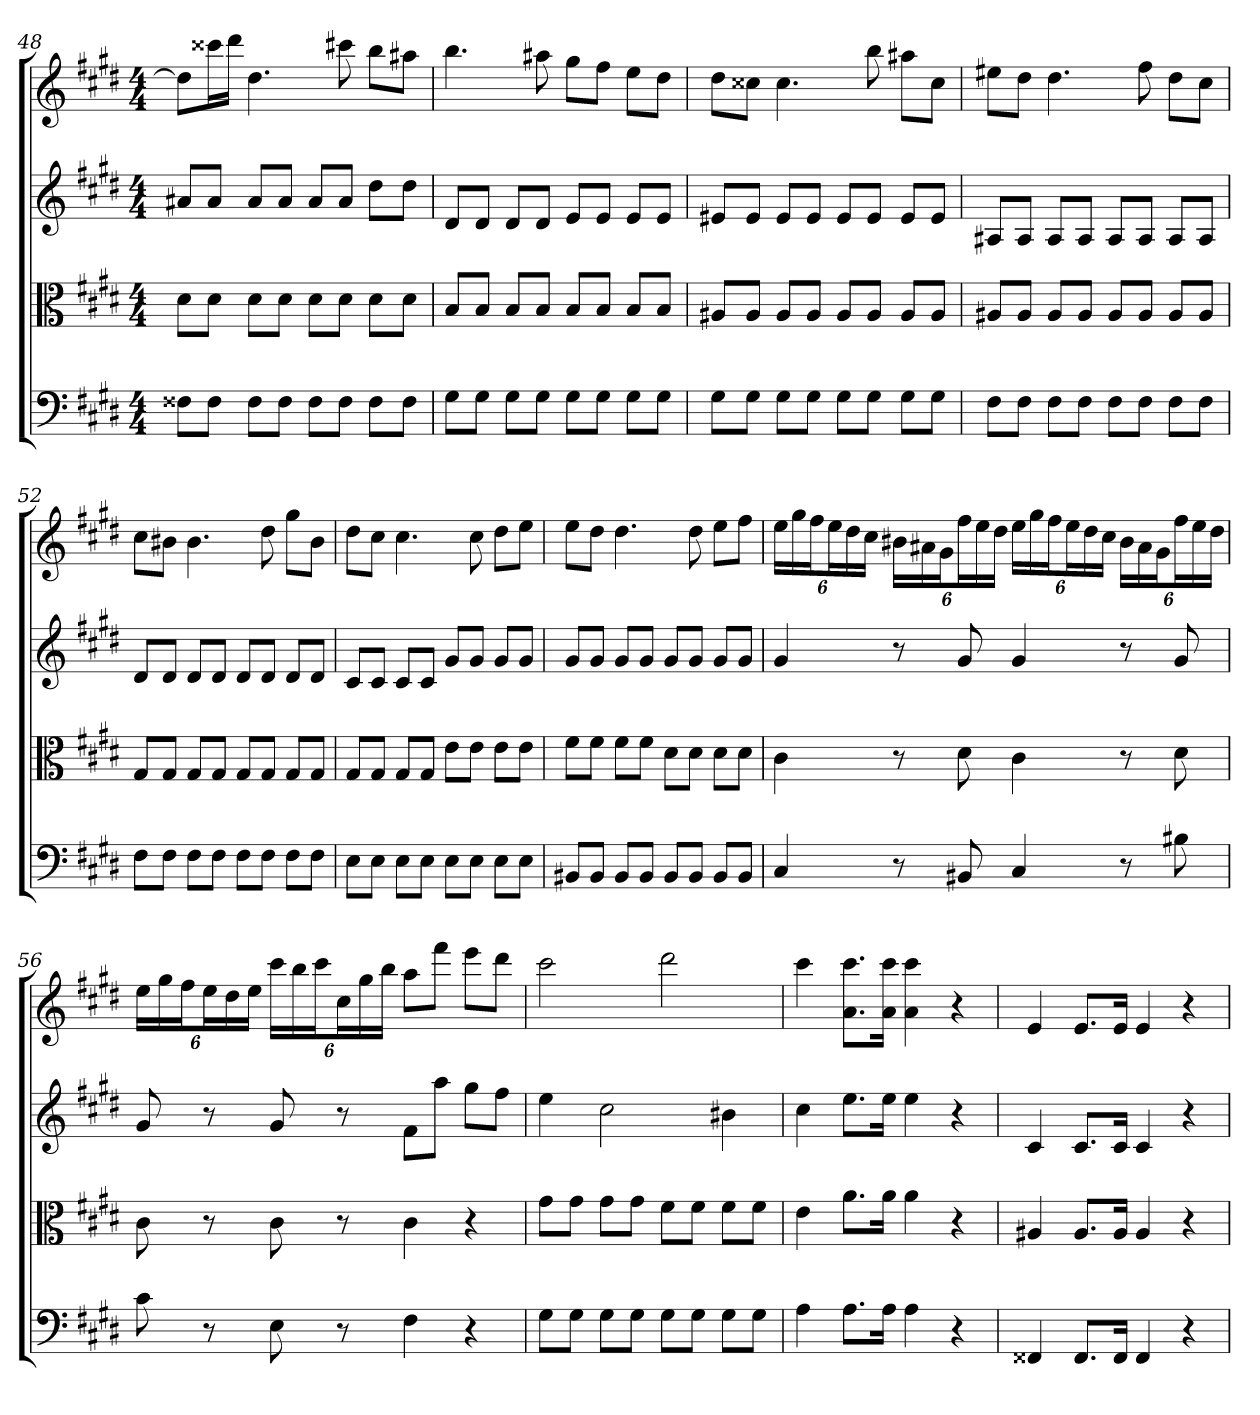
**kern	**kern	**kern	**kern
*part4	*part3	*part2	*part1
*staff4	*staff3	*staff2	*staff1
*clefF4	*clefC3	*	*
*k[f#c#g#d#]	*k[f#c#g#d#]	*k[f#c#g#d#]	*k[f#c#g#d#]
*E:	*E:	*E:	*E:
*M4/4	*M4/4	*M4/4	*M4/4
=48	=48	=48	=48
8F##X\L	8d#\L	8a#XL	8dd#L]
8F##\J	8d#\J	8a#J	16ccc##XL
.	.	.	16ddd#JJ
8F##\L	8d#\L	8a#L	4.dd#
8F##\J	8d#\J	8a#J	.
8F##\L	8d#\L	8a#L	.
8F##\J	8d#\J	8a#J	8ccc#X
8F##\L	8d#\L	8dd#L	8bbL
8F##\J	8d#\J	8dd#J	8aa#XJ
=49	=49	=49	=49
8G#\L	8B/L	8d#L	4.bb
8G#\J	8B/J	8d#J	.
8G#\L	8B/L	8d#L	.
8G#\J	8B/J	8d#J	8aa#X
8G#\L	8B/L	8eL	8gg#L
8G#\J	8B/J	8eJ	8ff#J
8G#\L	8B/L	8eL	8eeL
8G#\J	8B/J	8eJ	8dd#J
=50	=50	=50	=50
8G#\L	8A#X/L	8e#XL	8dd#L
8G#\J	8A#/J	8e#J	8cc##XJ
8G#\L	8A#/L	8e#L	4.cc##
8G#\J	8A#/J	8e#J	.
8G#\L	8A#/L	8e#L	.
8G#\J	8A#/J	8e#J	8bb
8G#\L	8A#/L	8e#L	8aa#XL
8G#\J	8A#/J	8e#J	8cc##J
=51	=51	=51	=51
8F#\L	8A#X/L	8A#XL	8ee#XL
8F#\J	8A#/J	8A#J	8dd#J
8F#\L	8A#/L	8A#L	4.dd#
8F#\J	8A#/J	8A#J	.
8F#\L	8A#/L	8A#L	.
8F#\J	8A#/J	8A#J	8ff#
8F#\L	8A#/L	8A#L	8dd#L
8F#\J	8A#/J	8A#J	8cc#J
=52	=52	=52	=52
8F#\L	8G#/L	8d#L	8cc#L
8F#\J	8G#/J	8d#J	8b#XJ
8F#\L	8G#/L	8d#L	4.b#
8F#\J	8G#/J	8d#J	.
8F#\L	8G#/L	8d#L	.
8F#\J	8G#/J	8d#J	8dd#
8F#\L	8G#/L	8d#L	8gg#L
8F#\J	8G#/J	8d#J	8b#J
=53	=53	=53	=53
8E\L	8G#/L	8c#L	8dd#L
8E\J	8G#/J	8c#J	8cc#J
8E\L	8G#/L	8c#L	4.cc#
8E\J	8G#/J	8c#J	.
8E\L	8e\L	8g#L	.
8E\J	8e\J	8g#J	8cc#
8E\L	8e\L	8g#L	8dd#L
8E\J	8e\J	8g#J	8eeJ
=54	=54	=54	=54
8BB#X/L	8f#\L	8g#L	8eeL
8BB#/J	8f#\J	8g#J	8dd#J
8BB#/L	8f#\L	8g#L	4.dd#
8BB#/J	8f#\J	8g#J	.
8BB#/L	8d#\L	8g#L	.
8BB#/J	8d#\J	8g#J	8dd#
8BB#/L	8d#\L	8g#L	8eeL
8BB#/J	8d#\J	8g#J	8ff#J
=55	=55	=55	=55
4C#	4c#	4g#	24eeLL
.	.	.	24gg#
.	.	.	24ff#J
.	.	.	24eeL
.	.	.	24dd#
.	.	.	24cc#JJ
8r	8r	8r	24b#XLL
.	.	.	24a#X
.	.	.	24g#J
8BB#X	8d#	8g#	24ff#L
.	.	.	24ee
.	.	.	24dd#JJ
4C#	4c#	4g#	24eeLL
.	.	.	24gg#
.	.	.	24ff#J
.	.	.	24eeL
.	.	.	24dd#
.	.	.	24cc#JJ
8r	8r	8r	24b#LL
.	.	.	24a#
.	.	.	24g#J
8B#X	8d#	8g#	24ff#L
.	.	.	24ee
.	.	.	24dd#JJ
=56	=56	=56	=56
8c#	8c#	8g#	24eeLL
.	.	.	24gg#
.	.	.	24ff#J
8r	8r	8r	24eeL
.	.	.	24dd#
.	.	.	24eeJJ
8E	8c#	8g#	24ccc#LL
.	.	.	24bb
.	.	.	24ccc#J
8r	8r	8r	24cc#L
.	.	.	24gg#
.	.	.	24bbJJ
4F#	4c#	8f#L	8aaL
.	.	8aaJ	8fff#J
4r	4r	8gg#L	8eeeL
.	.	8ff#J	8ddd#J
=57	=57	=57	=57
8G#\L	8g#\L	4ee	2ccc#
8G#\J	8g#\J	.	.
8G#\L	8g#\L	2cc#	.
8G#\J	8g#\J	.	.
8G#\L	8f#\L	.	2ddd#
8G#\J	8f#\J	.	.
8G#\L	8f#\L	4b#X	.
8G#\J	8f#\J	.	.
=58	=58	=58	=58
4A	4e	4cc#	4ccc#
8.A\L	8.a\L	8.eeL	8.a 8.ccc#L
16A\Jk	16a\Jk	16eeJk	16a 16ccc#Jk
4A	4a	4ee	4a 4ccc#
4r	4r	4r	4r
=59	=59	=59	=59
4FF##X	4A#X	4c#	4e
8.FF##/L	8.A#/L	8.c#L	8.eL
16FF##/Jk	16A#/Jk	16c#Jk	16eJk
4FF##	4A#	4c#	4e
4r	4r	4r	4r
=	=	=	=
*-	*-	*-	*-
